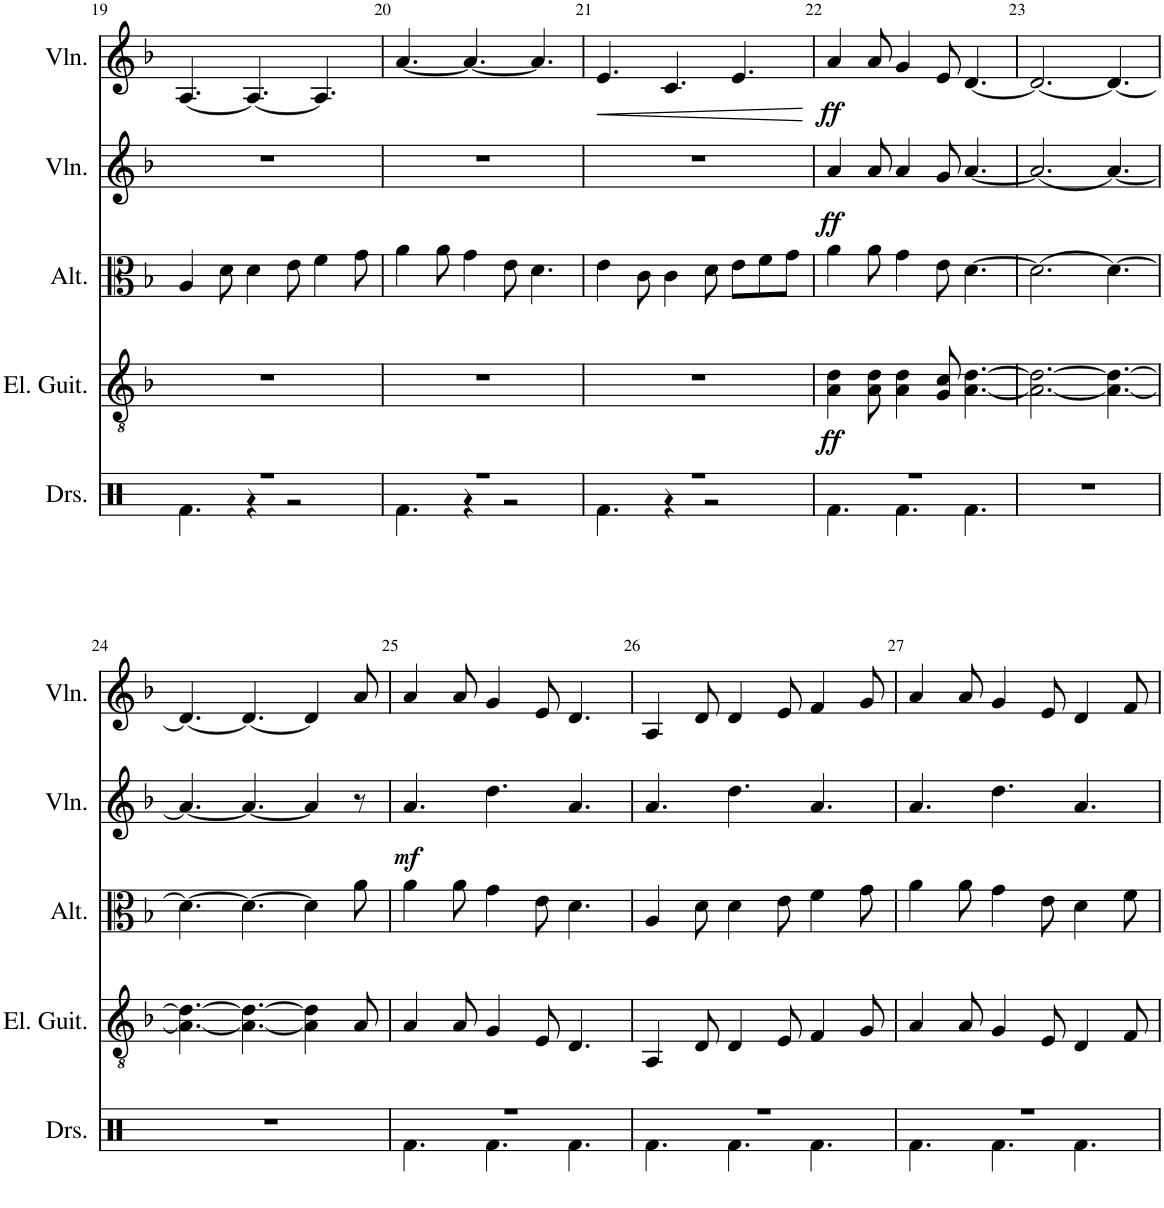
**kern	**kern	**kern	**dynam	**kern	**dynam	**kern	**dynam	**kern	**dynam	**kern	**dynam	**kern	**kern	**dynam	**kern	**dynam
*part9	*part8	*part8	*part8	*part7	*part7	*part6	*part6	*part5	*part5	*part4	*part4	*part3	*part2	*part2	*part1	*part1
*staff10	*staff9	*staff8	*staff8/9	*staff7	*staff7	*staff6	*staff6	*staff5	*staff5	*staff4	*staff4	*staff3	*staff2	*staff2	*staff1	*staff1
*I"Drumset	*I"Piano	*	*	*I"Electric Guitar	*	*I"Electric Bass	*	*I"Violoncello	*	*I"Viola	*	*I"Alto	*I"Violin	*	*I"Violin	*
*I'Drs.	*I'Pno.	*	*	*I'El. Guit.	*	*I'El. B.	*	*I'Vc.	*	*I'Vla.	*	*I'Alt.	*I'Vln.	*	*I'Vln.	*
!!LO:PB:g=z
*clefX	*clefF4	*clefG2	*	*clefGv2	*	*clefF4	*	*clefF4	*	*clefC3	*	*clefC3	*clefG2	*	*clefG2	*
*	*	*	*	*	*	*Trd7c12	*	*	*	*	*	*	*	*	*	*
*k[]	*k[b-]	*k[b-]	*	*k[b-]	*	*k[b-]	*	*k[b-]	*	*k[b-]	*	*k[b-]	*k[b-]	*	*k[b-]	*
*M9/8	*M9/8	*M9/8	*	*M9/8	*	*M9/8	*	*M9/8	*	*M9/8	*	*M9/8	*M9/8	*	*M9/8	*
=19	=19	=19	=19	=19	=19	=19	=19	=19	=19	=19	=19	=19	=19	=19	=19	=19
*^	*	*	*	*	*	*	*	*	*	*	*	*	*	*	*	*
8%9r	4.Rf\	8%9r	8%9r	.	8%9r	.	8%9r	.	[4.AA	.	8%9r	.	4A/	8%9r	.	[4.A/	.
.	.	.	.	.	.	.	.	.	.	.	.	.	8d\	.	.	.	.
.	4r	.	.	.	.	.	.	.	4.AA_	.	.	.	4d\	.	.	4.A/_	.
.	2r	.	.	.	.	.	.	.	.	.	.	.	8e\	.	.	.	.
.	.	.	.	.	.	.	.	.	4.AA]	.	.	.	4f\	.	.	4.A/]	.
.	.	.	.	.	.	.	.	.	.	.	.	.	8g\	.	.	.	.
=20	=20	=20	=20	=20	=20	=20	=20	=20	=20	=20	=20	=20	=20	=20	=20	=20	=20
8%9r	4.Rf\	8%9r	8%9r	.	8%9r	.	8%9r	.	[4.A	.	8%9r	.	4a\	8%9r	.	[4.a/	.
.	.	.	.	.	.	.	.	.	.	.	.	.	8a\	.	.	.	.
.	4r	.	.	.	.	.	.	.	4.A_	.	.	.	4g\	.	.	4.a/_	.
.	2r	.	.	.	.	.	.	.	.	.	.	.	8e\	.	.	.	.
.	.	.	.	.	.	.	.	.	4.A]	.	.	.	4.d\	.	.	4.a/]	.
=21	=21	=21	=21	=21	=21	=21	=21	=21	=21	=21	=21	=21	=21	=21	=21	=21	=21
!	!	!	!	!	!	!	!	!	!	!LO:HP:b	!	!	!	!	!	!	!LO:HP:b
8%9r	4.Rf\	8%9r	8%9r	.	8%9r	.	8%9r	.	4.EE	<	8%9r	.	4e\	8%9r	.	4.e/	<
.	.	.	.	.	.	.	.	.	.	.	.	.	8c\	.	.	.	.
.	4r	.	.	.	.	.	.	.	4.CC	.	.	.	4c\	.	.	4.c/	.
.	2r	.	.	.	.	.	.	.	.	.	.	.	8d\	.	.	.	.
.	.	.	.	.	.	.	.	.	4.EE	.	.	.	8e\L	.	.	4.e/	.
.	.	.	.	.	.	.	.	.	.	.	.	.	8f\	.	.	.	.
.	.	.	.	.	.	.	.	.	.	.	.	.	8g\J	.	.	.	.
*v	*v	*	*	*	*	*	*	*	*	*	*	*	*	*	*	*	*
.	.	.	.	.	.	.	.	.	[	.	.	.	.	.	.	[
=22	=22	=22	=22	=22	=22	=22	=22	=22	=22	=22	=22	=22	=22	=22	=22	=22
*^	*	*	*	*	*	*	*	*	*	*	*	*	*	*	*	*
!	!	!	!	!LO:DY:b	!	!LO:DY:b	!	!LO:DY:b	!	!LO:DY:b	!	!LO:DY:b	!	!	!LO:DY:b	!	!LO:DY:b
8%9r	4.Rf\	4AA 4D	4a 4dd	ff	4A\ 4d\	ff	4A	ff	4A	ff	4dd	ff	4a\	4a/	ff	4a/	ff
.	.	8AA 8D	8a 8dd	.	8A\ 8d\	.	8A	.	8A	.	8dd	.	8a\	8a/	.	8a/	.
.	4.Rf\	4GG 4AA 4D	4g 4a 4dd	.	4A\ 4d\	.	4G	.	4A	.	4dd	.	4g\	4a/	.	4g/	.
.	.	8EE 8GG 8C	8e 8g 8cc	.	8G/ 8c/	.	8E	.	8G	.	8cc	.	8e\	8g/	.	8e/	.
.	4.Rf\	[4.DD [4.AA [4.D	[4.d [4.a [4.dd	.	[4.A\ [4.d\	.	[4.D	.	[4.A	.	[4.dd	.	[4.d\	[4.a/	.	[4.d/	.
*v	*v	*	*	*	*	*	*	*	*	*	*	*	*	*	*	*	*
=23	=23	=23	=23	=23	=23	=23	=23	=23	=23	=23	=23	=23	=23	=23	=23	=23
8%9r	2.DD_ 2.AA_ 2.D_	2.d_ 2.a_ 2.dd_	.	2.A\_ 2.d\_	.	2.D_	.	2.A_	.	2.dd_	.	2.d\_	2.a/_	.	2.d/_	.
.	4.DD_ 4.AA_ 4.D_	4.d_ 4.a_ 4.dd_	.	4.A\_ 4.d\_	.	4.D_	.	4.A_	.	4.dd_	.	4.d\_	4.a/_	.	4.d/_	.
!!LO:LB:g=z
=24	=24	=24	=24	=24	=24	=24	=24	=24	=24	=24	=24	=24	=24	=24	=24	=24
8%9r	4.DD_ 4.AA_ 4.D_	4.d_ 4.a_ 4.dd_	.	4.A\_ 4.d\_	.	4.D_	.	4.A_	.	4.dd_	.	4.d\_	4.a/_	.	4.d/_	.
.	4.DD_ 4.AA_ 4.D_	4.d_ 4.a_ 4.dd_	.	4.A\_ 4.d\_	.	4.D_	.	4.A_	.	4.dd_	.	4.d\_	4.a/_	.	4.d/_	.
.	4DD] 4AA] 4D]	4d] 4a] 4dd]	.	4A\] 4d\]	.	4D]	.	4A]	.	4dd]	.	4d\]	4a/]	.	4d/]	.
.	8r	8a	.	8A/	.	8r	.	8r	.	8r	.	8a\	8r	.	8a/	.
=25	=25	=25	=25	=25	=25	=25	=25	=25	=25	=25	=25	=25	=25	=25	=25	=25
*^	*	*	*	*	*	*	*	*	*	*	*	*	*	*	*	*
!	!	!	!	!	!	!	!	!	!	!LO:DY:b	!	!LO:DY:b	!	!	!LO:DY:b	!	!
8%9r	4.Rf\	4.DD 4.AA 4.D	4a	.	4A/	.	4.AA	.	[1A	mf	[1d	mf	4a\	4.a/	mf	4a/	.
.	.	.	8a	.	8A/	.	.	.	.	.	.	.	8a\	.	.	8a/	.
.	4.Rf\	4.DD 4.AA 4.D	4g	.	4G/	.	4.AA	.	.	.	.	.	4g\	4.dd\	.	4g/	.
.	.	.	8e	.	8E/	.	.	.	.	.	.	.	8e\	.	.	8e/	.
.	4.Rf\	4.DD 4.AA 4.D	4.d	.	4.D/	.	4.AA	.	.	.	.	.	4.d\	4.a/	.	4.d/	.
.	.	.	.	.	.	.	.	.	8A]	.	8d]	.	.	.	.	.	.
=26	=26	=26	=26	=26	=26	=26	=26	=26	=26	=26	=26	=26	=26	=26	=26	=26	=26
8%9r	4.Rf\	4.DD 4.AA 4.D	4A	.	4AA/	.	4.AA	.	[1A	.	[1d	.	4A/	4.a/	.	4A/	.
.	.	.	8d	.	8D/	.	.	.	.	.	.	.	8d\	.	.	8d/	.
.	4.Rf\	4.DD 4.AA 4.D	4d	.	4D/	.	4.AA	.	.	.	.	.	4d\	4.dd\	.	4d/	.
.	.	.	8e	.	8E/	.	.	.	.	.	.	.	8e\	.	.	8e/	.
.	4.Rf\	4.DD 4.AA 4.D	4f	.	4F/	.	4.AA	.	.	.	.	.	4f\	4.a/	.	4f/	.
.	.	.	8g	.	8G/	.	.	.	8A]	.	8d]	.	8g\	.	.	8g/	.
=27	=27	=27	=27	=27	=27	=27	=27	=27	=27	=27	=27	=27	=27	=27	=27	=27	=27
8%9r	4.Rf\	4.DD 4.AA 4.D	4a	.	4A/	.	4.AA	.	[1A	.	[1d	.	4a\	4.a/	.	4a/	.
.	.	.	8a	.	8A/	.	.	.	.	.	.	.	8a\	.	.	8a/	.
.	4.Rf\	4.DD 4.AA 4.D	4g	.	4G/	.	4.AA	.	.	.	.	.	4g\	4.dd\	.	4g/	.
.	.	.	8e	.	8E/	.	.	.	.	.	.	.	8e\	.	.	8e/	.
.	4.Rf\	4.DD 4.AA 4.D	4d	.	4D/	.	4.AA	.	.	.	.	.	4d\	4.a/	.	4d/	.
.	.	.	8f	.	8F/	.	.	.	8A]	.	8d]	.	8f\	.	.	8f/	.
*v	*v	*	*	*	*	*	*	*	*	*	*	*	*	*	*	*	*
=	=	=	=	=	=	=	=	=	=	=	=	=	=	=	=	=
*-	*-	*-	*-	*-	*-	*-	*-	*-	*-	*-	*-	*-	*-	*-	*-	*-
